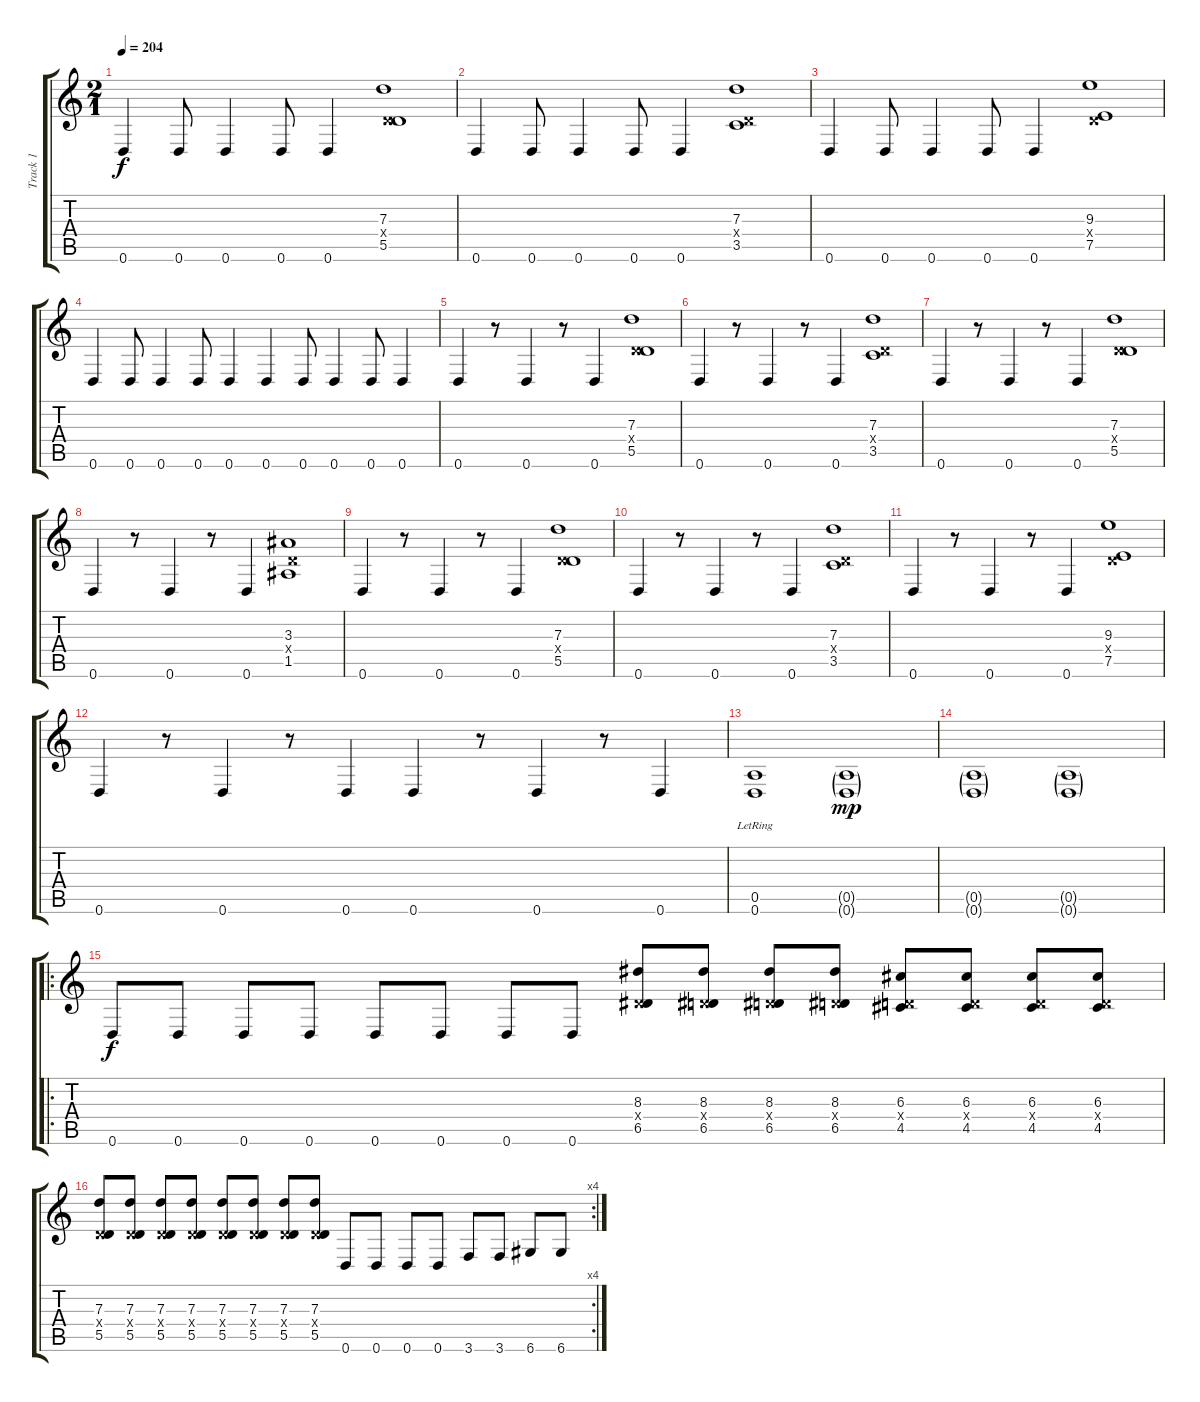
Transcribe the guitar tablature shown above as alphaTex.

\track ("Track 1" "Track 1") {instrument distortionguitar}
\staff {score tabs}
\tuning (E4 B3 G3 D3 A2 D2) {hide}
\ts (2 1)
\tempo 204
\clef g2
\ks c
0.6.4{dy f} 0.6.8 0.6.4 0.6.8 0.6.4 (7.3 0.4{x} 5.5).1 |
0.6.4 0.6.8 0.6.4 0.6.8 0.6.4 (7.3 0.4{x} 3.5).1 |
0.6.4 0.6.8 0.6.4 0.6.8 0.6.4 (9.3 0.4{x} 7.5).1 |
0.6.4 0.6.8 0.6.4 0.6.8 0.6.4 0.6.4 0.6.8 0.6.4 0.6.8 0.6.4 |
0.6.4 r.8 0.6.4 r.8 0.6.4 (7.3 0.4{x} 5.5).1 |
0.6.4 r.8 0.6.4 r.8 0.6.4 (7.3 0.4{x} 3.5).1 |
0.6.4 r.8 0.6.4 r.8 0.6.4 (7.3 0.4{x} 5.5).1 |
0.6.4 r.8 0.6.4 r.8 0.6.4 (3.3 0.4{x} 1.5).1 |
0.6.4 r.8 0.6.4 r.8 0.6.4 (7.3 0.4{x} 5.5).1 |
0.6.4 r.8 0.6.4 r.8 0.6.4 (7.3 0.4{x} 3.5).1 |
0.6.4 r.8 0.6.4 r.8 0.6.4 (9.3 0.4{x} 7.5).1 |
0.6.4 r.8 0.6.4 r.8 0.6.4 0.6.4 r.8 0.6.4 r.8 0.6.4 |
(0.5{lr} 0.6).1 (0.5{g} 0.6{g}).1{dy mp} |
(0.5{g} 0.6{g}).1 (0.5{g} 0.6{g}).1 |
\ro
0.6.8{dy f} 0.6.8 0.6.8 0.6.8 0.6.8 0.6.8 0.6.8 0.6.8 (8.3 0.4{x} 6.5).8 (8.3 0.4{x} 6.5).8 (8.3 0.4{x} 6.5).8 (8.3 0.4{x} 6.5).8 (6.3 0.4{x} 4.5).8 (6.3 0.4{x} 4.5).8 (6.3 0.4{x} 4.5).8 (6.3 0.4{x} 4.5).8 |
\rc 4
(7.3 0.4{x} 5.5).8 (7.3 0.4{x} 5.5).8 (7.3 0.4{x} 5.5).8 (7.3 0.4{x} 5.5).8 (7.3 0.4{x} 5.5).8 (7.3 0.4{x} 5.5).8 (7.3 0.4{x} 5.5).8 (7.3 0.4{x} 5.5).8 0.6.8 0.6.8 0.6.8 0.6.8 3.6.8 3.6.8 6.6.8 6.6.8
